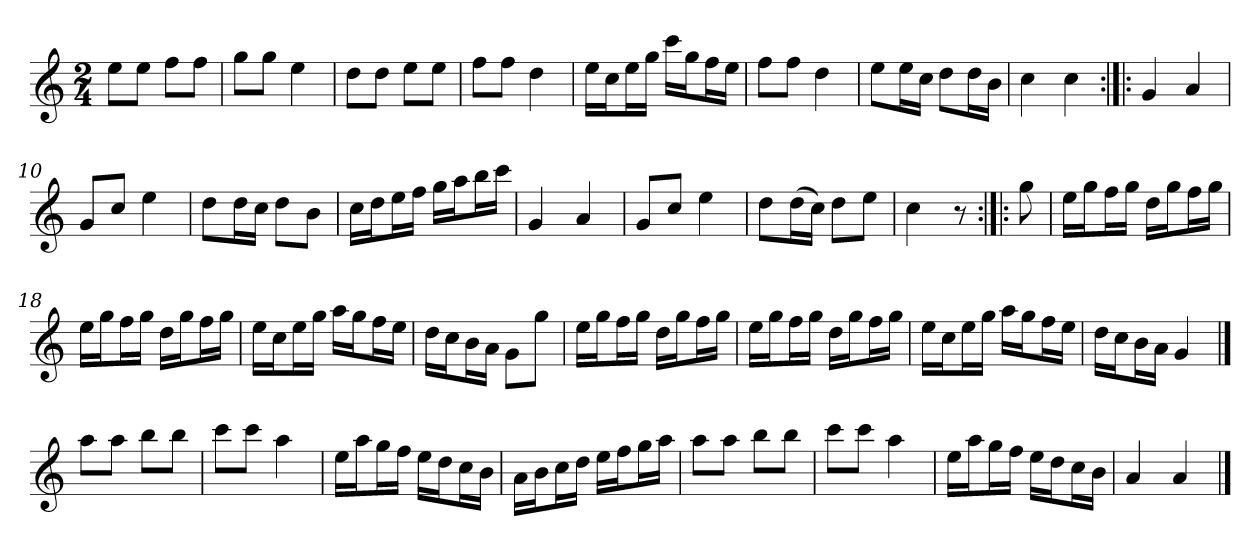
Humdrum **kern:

**kern
*part1
*staff1
*clefG2
*k[]
*C:
*M2/4
*MM120
=1
8ee\L
8ee\J
8ff\L
8ff\J
=2
8gg\L
8gg\J
4ee
=3
8dd\L
8dd\J
8ee\L
8ee\J
=4
8ff\L
8ff\J
4dd
=5
16ee\LL
16cc\J
16ee\L
16gg\JJ
16ccc\LL
16gg\J
16ff\L
16ee\JJ
=6
8ff\L
8ff\J
4dd
=7
8ee\L
16ee\L
16cc\JJ
8dd\L
16dd\L
16b\JJ
=8
4cc
4cc
=9:|!|:
4g
4a
=10
8g/L
8cc/J
4ee
=11
8dd\L
16dd\L
16cc\JJ
8dd\L
8b\J
=12
16cc\LL
16dd\J
16ee\L
16ff\JJ
16gg\LL
16aa\J
16bb\L
16ccc\JJ
=13
4g
4a
=14
8g/L
8cc/J
4ee
=15
8dd\L
(16dd\L
16cc\JJ)
8dd\L
8ee\J
=16
4cc
8r
=:|!|:
8gg
=17
16ee\LL
16gg\J
16ff\L
16gg\JJ
16dd\LL
16gg\J
16ff\L
16gg\JJ
=18
16ee\LL
16gg\J
16ff\L
16gg\JJ
16dd\LL
16gg\J
16ff\L
16gg\JJ
=19
16ee\LL
16cc\J
16ee\L
16gg\JJ
16aa\LL
16gg\J
16ff\L
16ee\JJ
=20
16dd\LL
16cc\J
16b\L
16a\JJ
8g\L
8gg\J
=21
16ee\LL
16gg\J
16ff\L
16gg\JJ
16dd\LL
16gg\J
16ff\L
16gg\JJ
=22
16ee\LL
16gg\J
16ff\L
16gg\JJ
16dd\LL
16gg\J
16ff\L
16gg\JJ
=23
16ee\LL
16cc\J
16ee\L
16gg\JJ
16aa\LL
16gg\J
16ff\L
16ee\JJ
=24
16dd\LL
16cc\J
16b\L
16a\JJ
4g
==25
8aa\L
8aa\J
8bb\L
8bb\J
=26
8ccc\L
8ccc\J
4aa
=27
16ee\LL
16aa\J
16gg\L
16ff\JJ
16ee\LL
16dd\J
16cc\L
16b\JJ
=28
16a\LL
16b\J
16cc\L
16dd\JJ
16ee\LL
16ff\J
16gg\L
16aa\JJ
=29
8aa\L
8aa\J
8bb\L
8bb\J
=30
8ccc\L
8ccc\J
4aa
=31
16ee\LL
16aa\J
16gg\L
16ff\JJ
16ee\LL
16dd\J
16cc\L
16b\JJ
=32
4a
4a
==
*-
